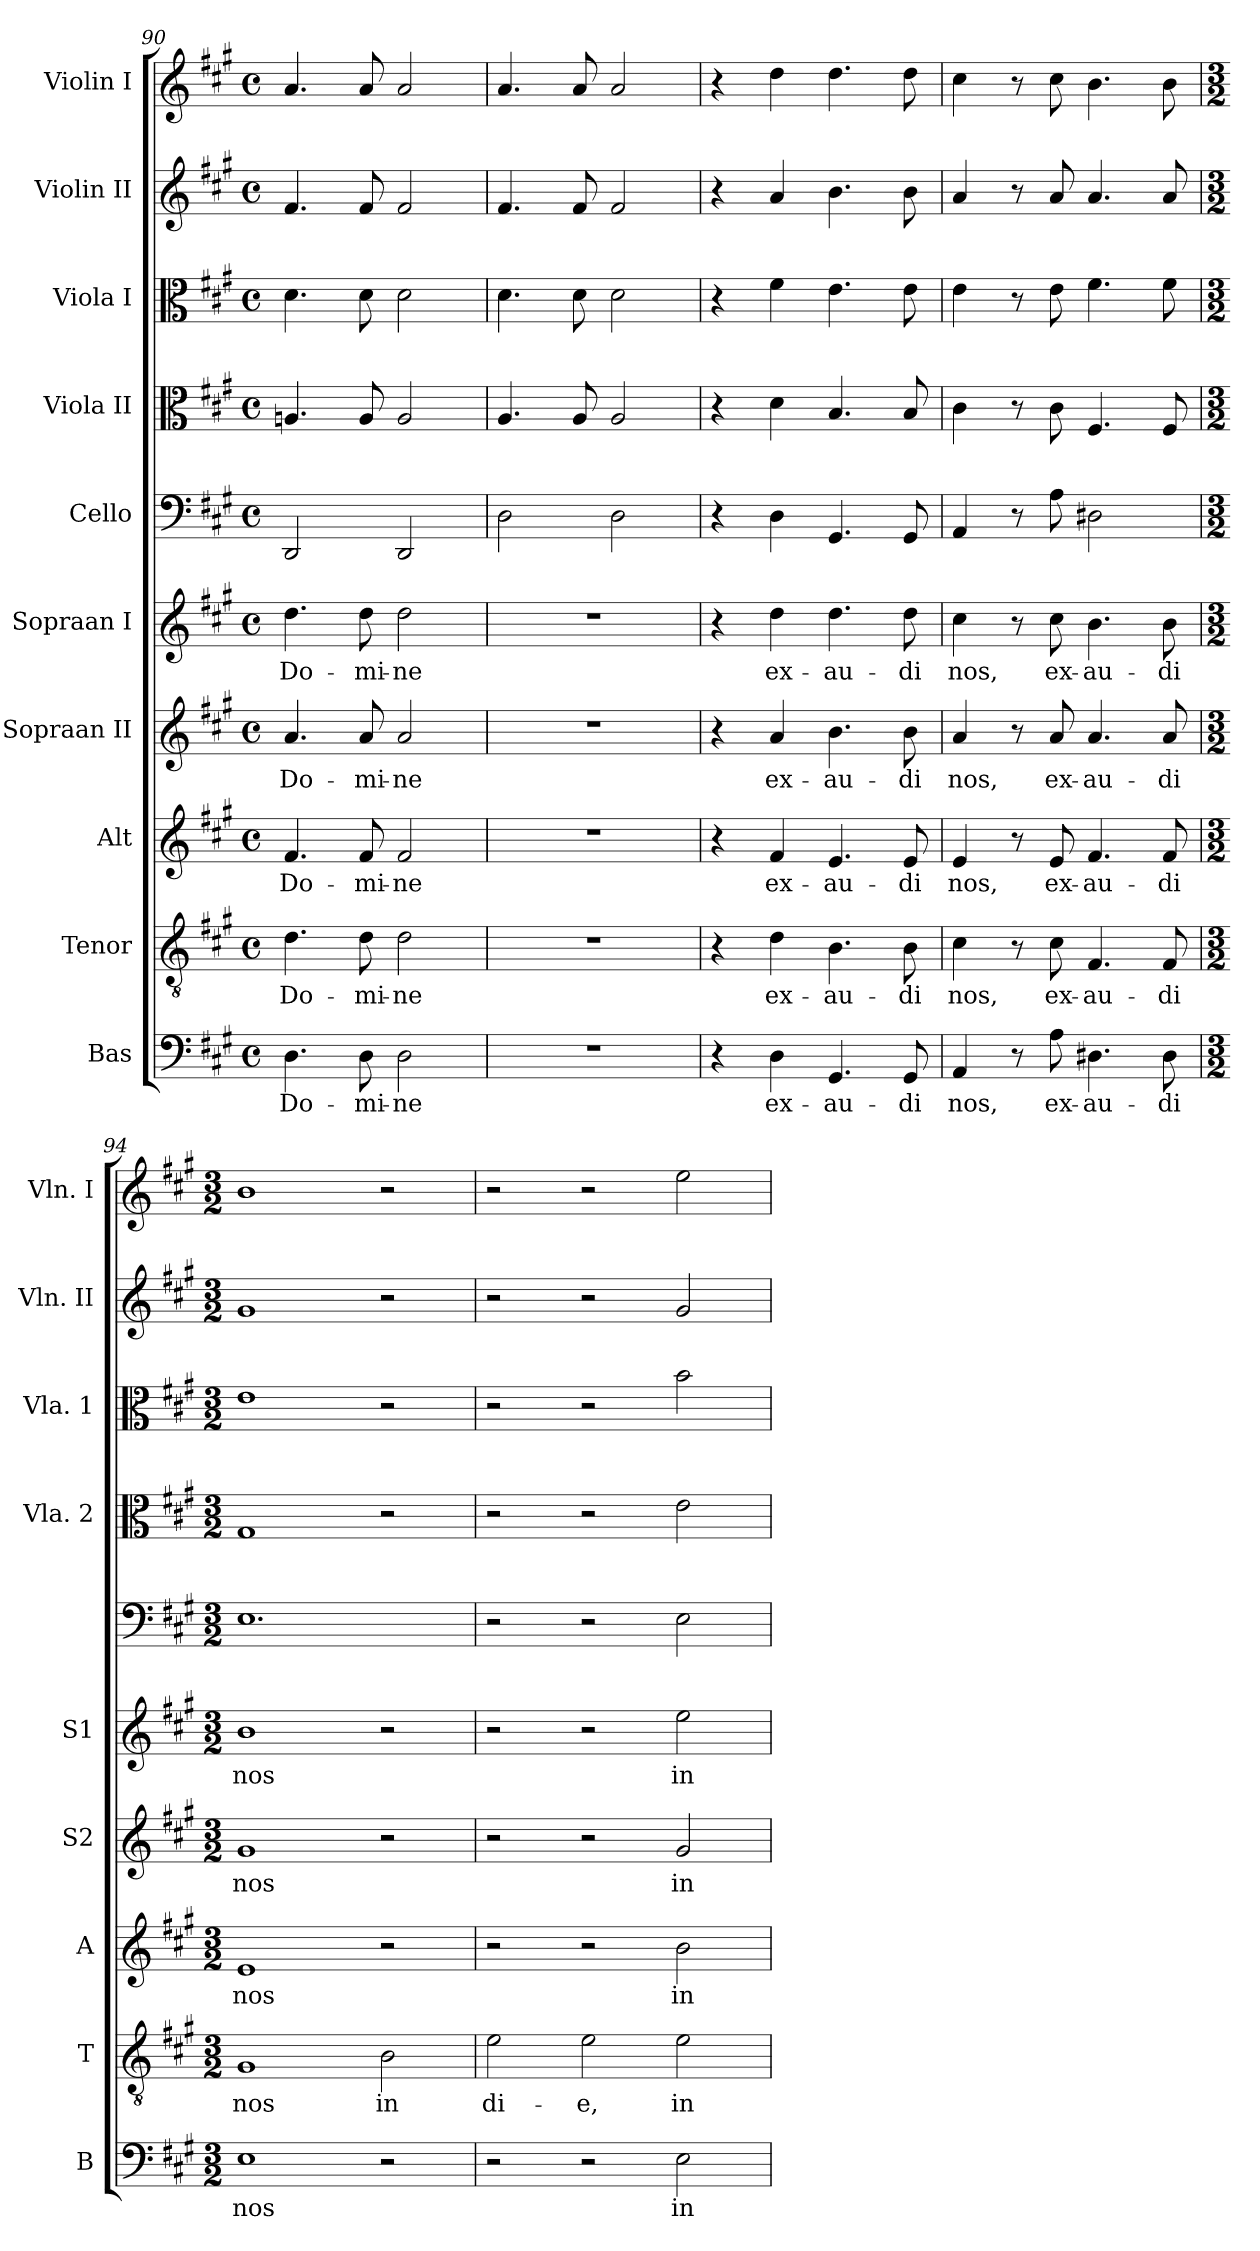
**kern	**text	**kern	**text	**kern	**text	**kern	**text	**kern	**text	**kern	**kern	**kern	**kern	**kern
*part10	*part10	*part9	*part9	*part8	*part8	*part7	*part7	*part6	*part6	*part5	*part4	*part3	*part2	*part1
*staff10	*staff10	*staff9	*staff9	*staff8	*staff8	*staff7	*staff7	*staff6	*staff6	*staff5	*staff4	*staff3	*staff2	*staff1
*I"Bas	*	*I"Tenor	*	*I"Alt	*	*I"Sopraan II	*	*I"Sopraan I	*	*I"Cello	*I"Viola II	*I"Viola I	*I"Violin II	*I"Violin I
*I'B	*	*I'T	*	*I'A	*	*I'S2	*	*I'S1	*	*	*I'Vla. 2	*I'Vla. 1	*I'Vln. II	*I'Vln. I
!!LO:PB:g=z
*clefF4	*	*clefGv2	*	*clefG2	*	*clefG2	*	*clefG2	*	*clefF4	*clefC3	*clefC3	*clefG2	*clefG2
*k[f#c#g#]	*	*k[f#c#g#]	*	*k[f#c#g#]	*	*k[f#c#g#]	*	*k[f#c#g#]	*	*k[f#c#g#]	*k[f#c#g#]	*k[f#c#g#]	*k[f#c#g#]	*k[f#c#g#]
*A:	*	*A:	*	*A:	*	*A:	*	*A:	*	*A:	*A:	*A:	*A:	*A:
*M4/4	*	*M4/4	*	*M4/4	*	*M4/4	*	*M4/4	*	*M4/4	*M4/4	*M4/4	*M4/4	*M4/4
*met(c)	*	*met(c)	*	*met(c)	*	*met(c)	*	*met(c)	*	*met(c)	*met(c)	*met(c)	*met(c)	*met(c)
=90	=90	=90	=90	=90	=90	=90	=90	=90	=90	=90	=90	=90	=90	=90
!	!LO:LY:b	!	!LO:LY:b	!	!LO:LY:b	!	!LO:LY:b	!	!LO:LY:b	!	!	!	!	!
4.D\	Do-	4.d\	Do-	4.f#/	Do-	4.a/	Do-	4.dd\	Do-	2DD/	4.Ani/	4.d\	4.f#/	4.a/
!	!LO:LY:b	!	!LO:LY:b	!	!LO:LY:b	!	!LO:LY:b	!	!LO:LY:b	!	!	!	!	!
8D\	-mi-	8d\	-mi-	8f#/	-mi-	8a/	-mi-	8dd\	-mi-	.	8A/	8d\	8f#/	8a/
!	!LO:LY:b	!	!LO:LY:b	!	!LO:LY:b	!	!LO:LY:b	!	!LO:LY:b	!	!	!	!	!
2D\	-ne	2d\	-ne	2f#/	-ne	2a/	-ne	2dd\	-ne	2DD/	2A/	2d\	2f#/	2a/
=91	=91	=91	=91	=91	=91	=91	=91	=91	=91	=91	=91	=91	=91	=91
1r	.	1r	.	1r	.	1r	.	1r	.	2D\	4.A/	4.d\	4.f#/	4.a/
.	.	.	.	.	.	.	.	.	.	.	8A/	8d\	8f#/	8a/
.	.	.	.	.	.	.	.	.	.	2D\	2A/	2d\	2f#/	2a/
=92	=92	=92	=92	=92	=92	=92	=92	=92	=92	=92	=92	=92	=92	=92
4r	.	4r	.	4r	.	4r	.	4r	.	4r	4r	4r	4r	4r
!	!LO:LY:b	!	!LO:LY:b	!	!LO:LY:b	!	!LO:LY:b	!	!LO:LY:b	!	!	!	!	!
4D\	ex-	4d\	ex-	4f#/	ex-	4a/	ex-	4dd\	ex-	4D\	4d\	4f#\	4a/	4dd\
!	!LO:LY:b	!	!LO:LY:b	!	!LO:LY:b	!	!LO:LY:b	!	!LO:LY:b	!	!	!	!	!
4.GG#/	-au-	4.B\	-au-	4.e/	-au-	4.b\	-au-	4.dd\	-au-	4.GG#/	4.B/	4.e\	4.b\	4.dd\
!	!LO:LY:b	!	!LO:LY:b	!	!LO:LY:b	!	!LO:LY:b	!	!LO:LY:b	!	!	!	!	!
8GG#/	-di	8B\	-di	8e/	-di	8b\	-di	8dd\	-di	8GG#/	8B/	8e\	8b\	8dd\
=93	=93	=93	=93	=93	=93	=93	=93	=93	=93	=93	=93	=93	=93	=93
!	!LO:LY:b	!	!LO:LY:b	!	!LO:LY:b	!	!LO:LY:b	!	!LO:LY:b	!	!	!	!	!
4AA/	nos,	4c#\	nos,	4e/	nos,	4a/	nos,	4cc#\	nos,	4AA/	4c#\	4e\	4a/	4cc#\
8r	.	8r	.	8r	.	8r	.	8r	.	8r	8r	8r	8r	8r
!	!LO:LY:b	!	!LO:LY:b	!	!LO:LY:b	!	!LO:LY:b	!	!LO:LY:b	!	!	!	!	!
8A\	ex-	8c#\	ex-	8e/	ex-	8a/	ex-	8cc#\	ex-	8A\	8c#\	8e\	8a/	8cc#\
!	!LO:LY:b	!	!LO:LY:b	!	!LO:LY:b	!	!LO:LY:b	!	!LO:LY:b	!	!	!	!	!
4.D#X\	-au-	4.F#/	-au-	4.f#/	-au-	4.a/	-au-	4.b\	-au-	2D#X\	4.F#/	4.f#\	4.a/	4.b\
!	!LO:LY:b	!	!LO:LY:b	!	!LO:LY:b	!	!LO:LY:b	!	!LO:LY:b	!	!	!	!	!
8D#\	-di	8F#/	-di	8f#/	-di	8a/	-di	8b\	-di	.	8F#/	8f#\	8a/	8b\
=94	=94	=94	=94	=94	=94	=94	=94	=94	=94	=94	=94	=94	=94	=94
*M3/2	*	*M3/2	*	*M3/2	*	*M3/2	*	*M3/2	*	*M3/2	*M3/2	*M3/2	*M3/2	*M3/2
!	!LO:LY:b	!	!LO:LY:b	!	!LO:LY:b	!	!LO:LY:b	!	!LO:LY:b	!	!	!	!	!
1E	nos	1G#	nos	1e	nos	1g#	nos	1b	nos	1.E	1G#	1e	1g#	1b
!	!	!	!LO:LY:b	!	!	!	!	!	!	!	!	!	!	!
2r	.	2B\	in	2r	.	2r	.	2r	.	.	2r	2r	2r	2r
!!LO:LB:g=z
=95	=95	=95	=95	=95	=95	=95	=95	=95	=95	=95	=95	=95	=95	=95
!	!	!	!LO:LY:b	!	!	!	!	!	!	!	!	!	!	!
2r	.	2e\	di-	2r	.	2r	.	2r	.	2r	2r	2r	2r	2r
!	!	!	!LO:LY:b	!	!	!	!	!	!	!	!	!	!	!
2r	.	2e\	-e,	2r	.	2r	.	2r	.	2r	2r	2r	2r	2r
!	!LO:LY:b	!	!LO:LY:b	!	!LO:LY:b	!	!LO:LY:b	!	!LO:LY:b	!	!	!	!	!
2E\	in	2e\	in	2b\	in	2g#/	in	2ee\	in	2E\	2e\	2b\	2g#/	2ee\
=	=	=	=	=	=	=	=	=	=	=	=	=	=	=
*-	*-	*-	*-	*-	*-	*-	*-	*-	*-	*-	*-	*-	*-	*-
